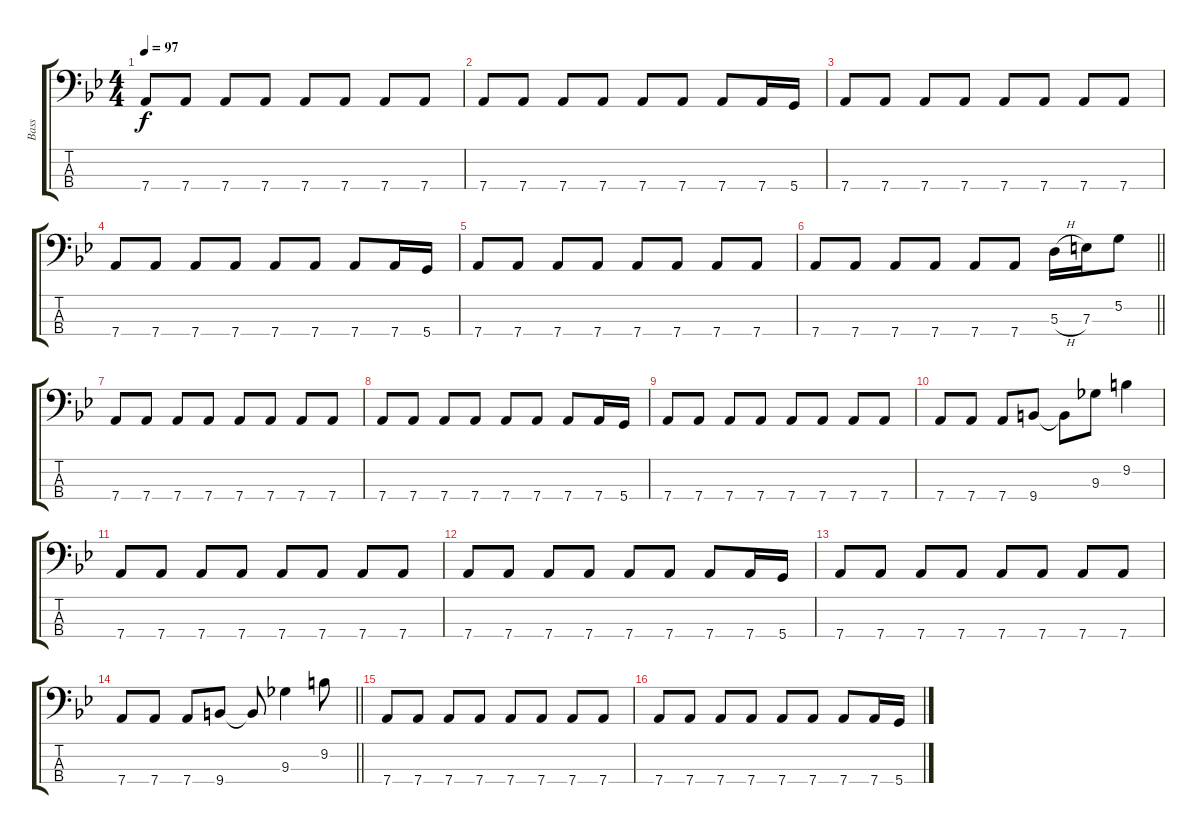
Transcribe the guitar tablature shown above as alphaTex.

\track ("Bass" "Bass") {instrument electricbasspick}
\staff {score tabs}
\tuning (G2 D2 A1 D1) {hide}
\ts (4 4)
\tempo 97
\clef f4
\ks bb
7.4.8{dy f instrument electricbasspick} 7.4.8 7.4.8 7.4.8 7.4.8 7.4.8 7.4.8 7.4.8 |
7.4.8 7.4.8 7.4.8 7.4.8 7.4.8 7.4.8 7.4.8 7.4.16 5.4.16 |
7.4.8 7.4.8 7.4.8 7.4.8 7.4.8 7.4.8 7.4.8 7.4.8 |
7.4.8 7.4.8 7.4.8 7.4.8 7.4.8 7.4.8 7.4.8 7.4.16 5.4.16 |
7.4.8 7.4.8 7.4.8 7.4.8 7.4.8 7.4.8 7.4.8 7.4.8 |
\barLineRight lightlight
7.4.8 7.4.8 7.4.8 7.4.8 7.4.8 7.4.8 5.3{h}.16 7.3.16 5.2.8 |
7.4.8 7.4.8 7.4.8 7.4.8 7.4.8 7.4.8 7.4.8 7.4.8 |
7.4.8 7.4.8 7.4.8 7.4.8 7.4.8 7.4.8 7.4.8 7.4.16 5.4.16 |
7.4.8 7.4.8 7.4.8 7.4.8 7.4.8 7.4.8 7.4.8 7.4.8 |
7.4.8 7.4.8 7.4.8 9.4.8 9.4{t}.8 9.3.8 9.2.4 |
7.4.8 7.4.8 7.4.8 7.4.8 7.4.8 7.4.8 7.4.8 7.4.8 |
7.4.8 7.4.8 7.4.8 7.4.8 7.4.8 7.4.8 7.4.8 7.4.16 5.4.16 |
7.4.8 7.4.8 7.4.8 7.4.8 7.4.8 7.4.8 7.4.8 7.4.8 |
\barLineRight lightlight
7.4.8 7.4.8 7.4.8 9.4.8 9.4{t}.8 9.3.4 9.2.8 |
\section ("" " ")
7.4.8 7.4.8 7.4.8 7.4.8 7.4.8 7.4.8 7.4.8 7.4.8 |
7.4.8 7.4.8 7.4.8 7.4.8 7.4.8 7.4.8 7.4.8 7.4.16 5.4.16
